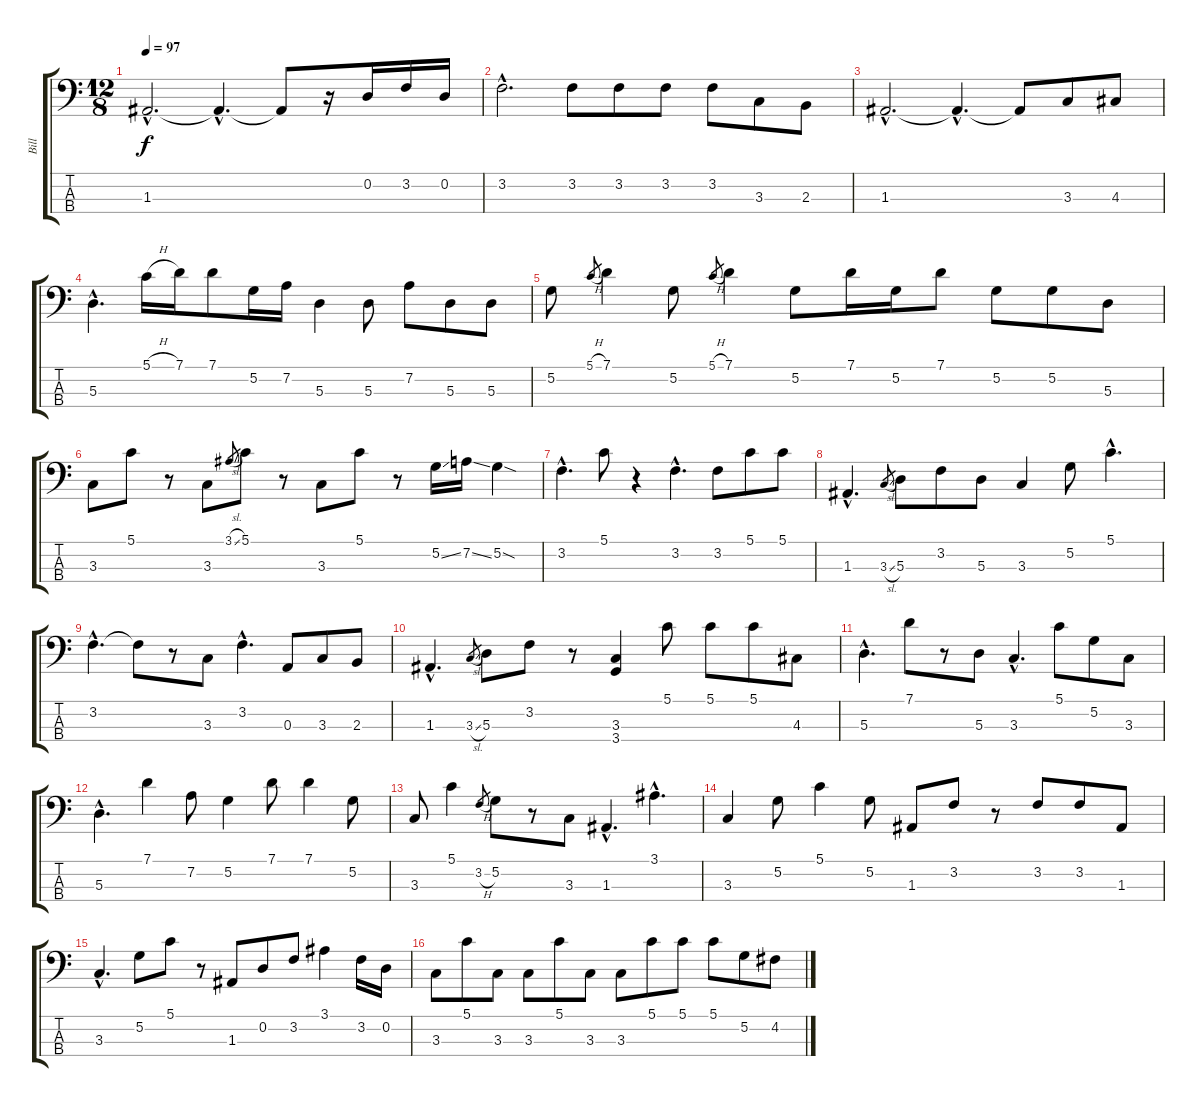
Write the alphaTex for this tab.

\track ("Bill" "Bill") {instrument electricbasspick}
\staff {score tabs}
\tuning (G2 D2 A1 E1) {hide}
\ts (12 8)
\tempo 97
\clef f4
\ks c
1.3{hac}.2{d dy f} 1.3{hac t}.4{d} 1.3{t}.8 r.16 0.2.16 3.2.16 0.2.16 |
3.2{hac}.2{d} 3.2.8 3.2.8 3.2.8 3.2.8 3.3.8 2.3.8 |
1.3{hac}.2{d} 1.3{hac t}.4{d} 1.3{t}.8 3.3.8 4.3.8 |
5.3{hac}.4{d} 5.1{h}.16 7.1.16 7.1.8 5.2.16 7.2.16 5.3.4 5.3.8 7.2.8 5.3.8 5.3.8 |
5.2.8 5.1{h}.8{gr} 7.1.4 5.2.8 5.1{h}.8{gr} 7.1.4 5.2.8 7.1.16 5.2.16 7.1.8 5.2.8 5.2.8 5.3.8 |
3.3.8 5.1.8 r.8 3.3.8 3.1{sl}.8{gr} 5.1.8 r.8 3.3.8 5.1.8 r.8 5.2{ss}.16 7.2{ss}.16 5.2{sod}.4 |
3.2{hac}.4{d} 5.1.8 r.4 3.2{hac}.4{d} 3.2.8 5.1.8 5.1.8 |
1.3{hac}.4{d} 3.3{sl}.8{gr} 5.3.8 3.2.8 5.3.8 3.3.4 5.2.8 5.1{hac}.4{d} |
3.2{hac}.4{d} 3.2{t}.8 r.8 3.3.8 3.2{hac}.4{d} 0.3.8 3.3.8 2.3.8 |
1.3{hac}.4{d} 3.3{sl}.8{gr} 5.3.8 3.2.8 r.8 (3.3 3.4).4 5.1.8 5.1.8 5.1.8 4.3.8 |
5.3{hac}.4{d} 7.1.8 r.8 5.3.8 3.3{hac}.4{d} 5.1.8 5.2.8 3.3.8 |
5.3{hac}.4{d} 7.1.4 7.2.8 5.2.4 7.1.8 7.1.4 5.2.8 |
3.3.8 5.1.4 3.2{h}.8{gr} 5.2.8 r.8 3.3.8 1.3{hac}.4{d} 3.1{hac}.4{d} |
3.3.4 5.2.8 5.1.4 5.2.8 1.3.8 3.2.8 r.8 3.2.8 3.2.8 1.3.8 |
3.3{hac}.4{d} 5.2.8 5.1.8 r.8 1.3.8 0.2.8 3.2.8 3.1.4 3.2.16 0.2.16 |
3.3.8 5.1.8 3.3.8 3.3.8 5.1.8 3.3.8 3.3.8 5.1.8 5.1.8 5.1.8 5.2.8 4.2.8
